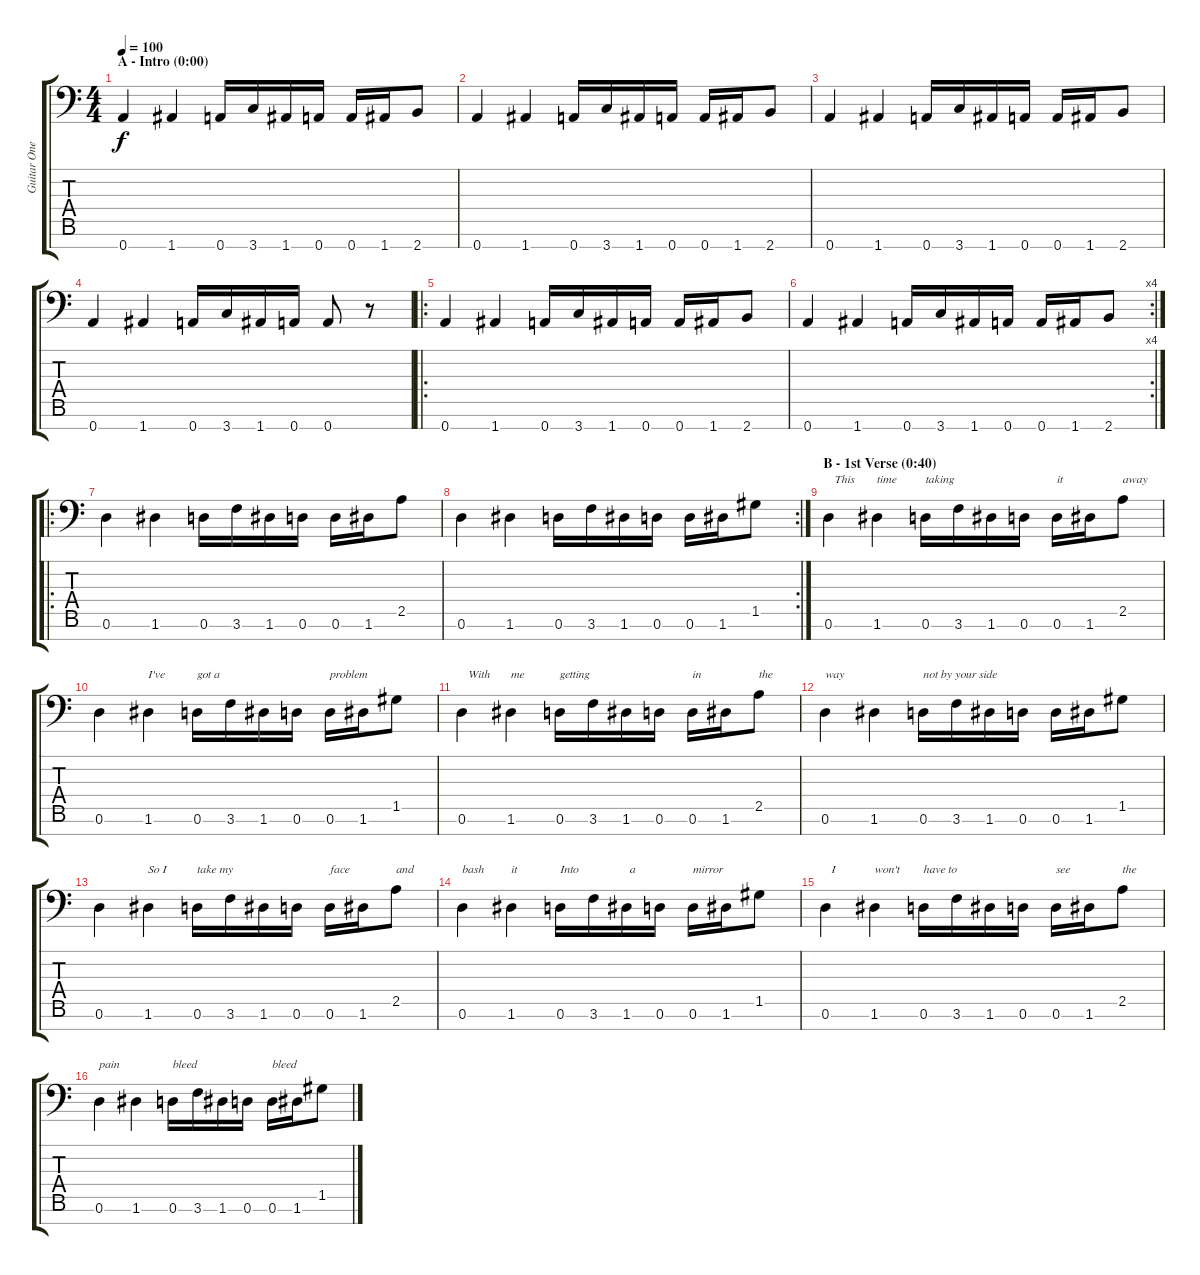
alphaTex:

\track ("Guitar One" "Guitar One") {instrument distortionguitar}
\staff {score tabs}
\tuning (D4 A3 F3 C3 G2 D2 A1) {hide}
\ts (4 4)
\section ("" "A - Intro (0:00)")
\tempo 100
\clef f4
\ks c
0.7.4{dy f instrument distortionguitar} 1.7.4 0.7.16 3.7.16 1.7.16 0.7.16 0.7.16 1.7.16 2.7.8 |
0.7.4 1.7.4 0.7.16 3.7.16 1.7.16 0.7.16 0.7.16 1.7.16 2.7.8 |
0.7.4 1.7.4 0.7.16 3.7.16 1.7.16 0.7.16 0.7.16 1.7.16 2.7.8 |
0.7.4 1.7.4 0.7.16 3.7.16 1.7.16 0.7.16 0.7.8 r.8 |
\ro
0.7.4 1.7.4 0.7.16 3.7.16 1.7.16 0.7.16 0.7.16 1.7.16 2.7.8 |
\rc 4
0.7.4 1.7.4 0.7.16 3.7.16 1.7.16 0.7.16 0.7.16 1.7.16 2.7.8 |
\ro
0.6.4 1.6.4 0.6.16 3.6.16 1.6.16 0.6.16 0.6.16 1.6.16 2.5.8 |
\rc 2
0.6.4 1.6.4 0.6.16 3.6.16 1.6.16 0.6.16 0.6.16 1.6.16 1.5.8 |
\section ("" "B - 1st Verse (0:40)")
0.6.4{txt "  This"} 1.6.4{txt "time"} 0.6.16{txt "taking"} 3.6.16 1.6.16 0.6.16 0.6.16{txt "it"} 1.6.16 2.5.8{txt "away"} |
0.6.4 1.6.4{txt "I've"} 0.6.16{txt "got a"} 3.6.16 1.6.16 0.6.16 0.6.16{txt "problem"} 1.6.16 1.5.8 |
0.6.4{txt "  With"} 1.6.4{txt "me"} 0.6.16{txt "getting"} 3.6.16 1.6.16 0.6.16 0.6.16{txt "in"} 1.6.16 2.5.8{txt "the"} |
0.6.4{txt "way"} 1.6.4 0.6.16{txt "not by your side"} 3.6.16 1.6.16 0.6.16 0.6.16 1.6.16 1.5.8 |
0.6.4 1.6.4{txt "So I"} 0.6.16{txt "take my"} 3.6.16 1.6.16 0.6.16 0.6.16{txt "face"} 1.6.16 2.5.8{txt "and"} |
0.6.4{txt "bash"} 1.6.4{txt "it"} 0.6.16{txt "Into"} 3.6.16 1.6.16{txt " a"} 0.6.16 0.6.16{txt "mirror"} 1.6.16 1.5.8 |
0.6.4{txt "  I"} 1.6.4{txt "won't"} 0.6.16{txt "have to"} 3.6.16 1.6.16 0.6.16 0.6.16{txt "see"} 1.6.16 2.5.8{txt "the"} |
0.6.4{txt "pain"} 1.6.4 0.6.16{txt "bleed"} 3.6.16 1.6.16 0.6.16 0.6.16{txt "bleed"} 1.6.16 1.5.8
